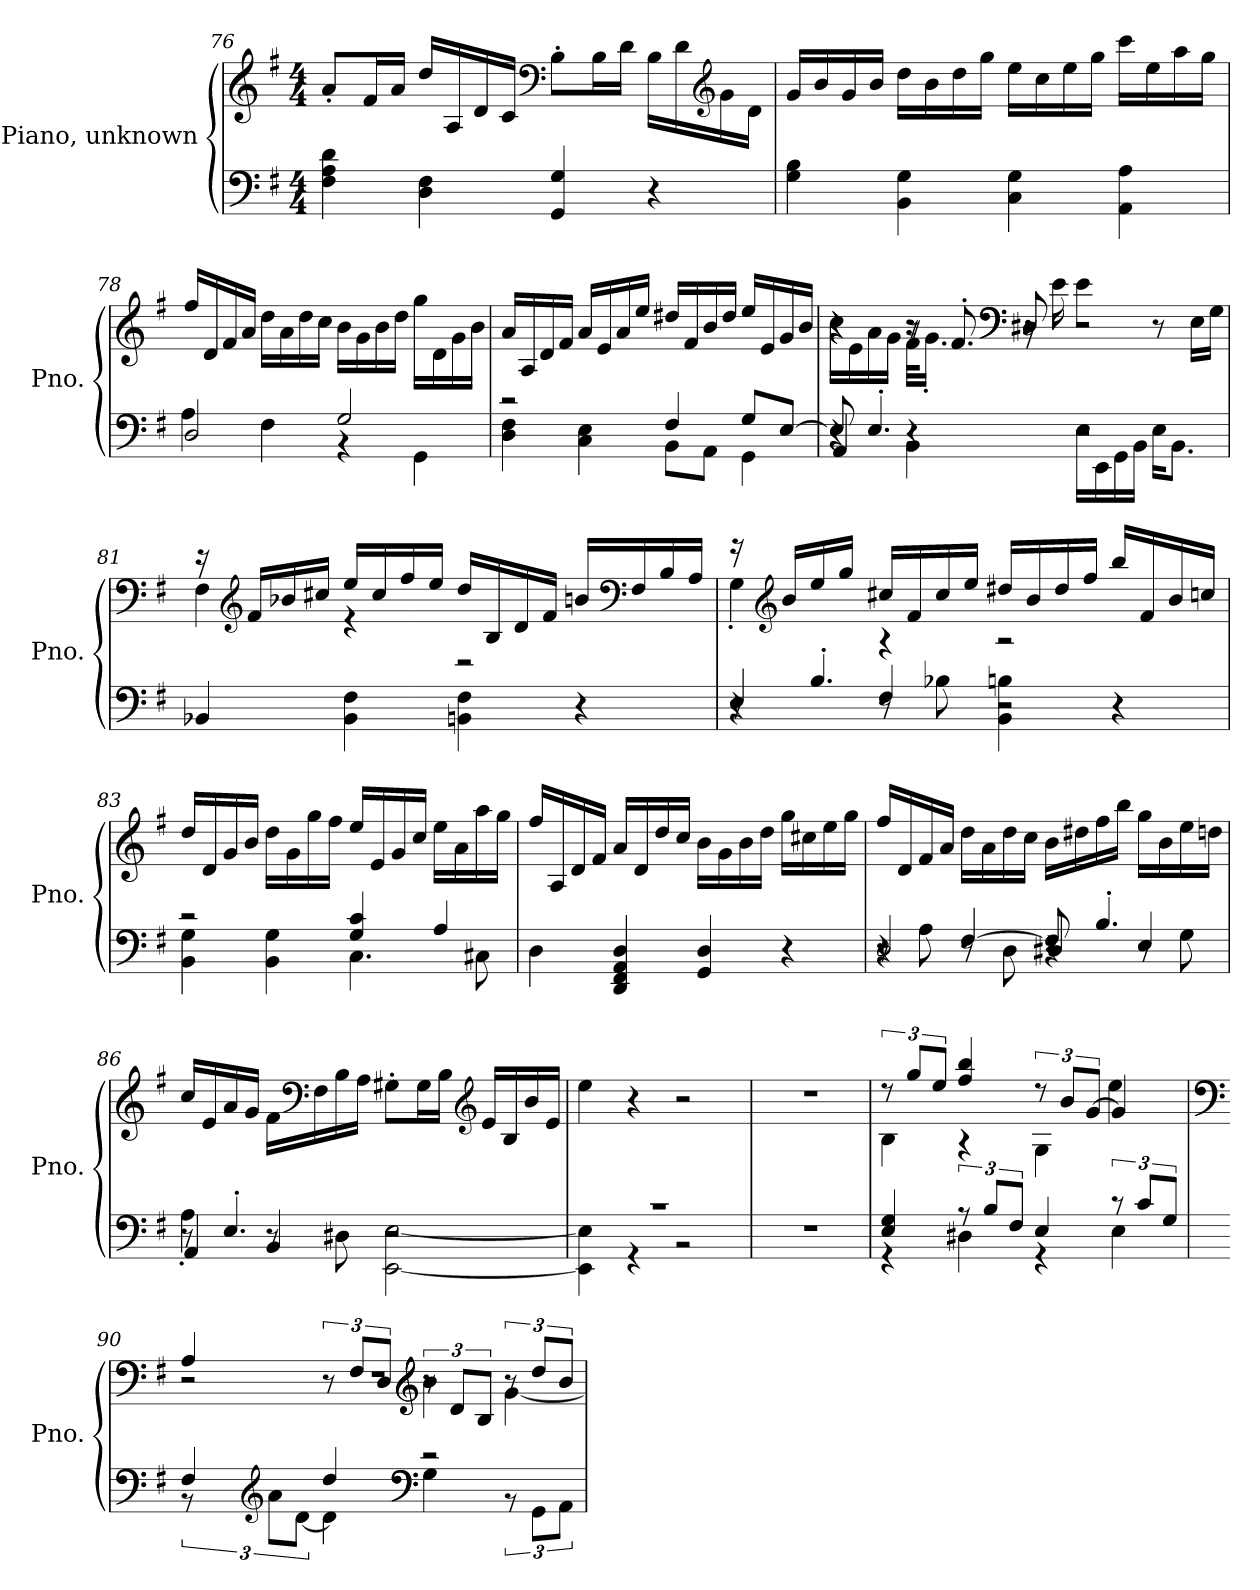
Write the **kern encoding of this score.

**kern	**kern
*part1	*part1
*staff2	*staff1
*I"Piano, unknown	*
*I'Pno.	*
*clefF4	*clefG2
*k[f#]	*k[f#]
*M4/4	*M4/4
=76	=76
4F#\ 4A\ 4d\	8a'/L
.	16f#/L
.	16a/JJ
4D\ 4F#\	16dd/LL
.	16A/
.	16d/
.	16c/JJ
*	*clefF4
4GG/ 4G/	8B'\L
.	16B\L
.	16d\JJ
4r	16B\LL
.	16d\
*	*clefG2
.	16g\
.	16d\JJ
!!LO:LB:g=z
=77	=77
4G\ 4B\	16g/LL
.	16b/
.	16g/
.	16b/JJ
4BB\ 4G\	16dd\LL
.	16b\
.	16dd\
.	16gg\JJ
4C\ 4G\	16ee\LL
.	16cc\
.	16ee\
.	16gg\JJ
4AA\ 4A\	16ccc\LL
.	16ee\
.	16aa\
.	16gg\JJ
=78	=78
*^	*
2D/	4A\	16ff#/LL
.	.	16d/
.	.	16f#/
.	.	16a/JJ
.	4F#\	16dd\LL
.	.	16a\
.	.	16dd\
.	.	16cc\JJ
2G/	4r	16b\LL
.	.	16g\
.	.	16b\
.	.	16dd\JJ
.	4GG\	16gg\LL
.	.	16d\
.	.	16g\
.	.	16b\JJ
!!LO:LB:g=z
=79	=79	=79
2r	4D\ 4F#\	16a/LL
.	.	16A/
.	.	16d/
.	.	16f#/JJ
.	4C\ 4E\	16a/LL
.	.	16e/
.	.	16a/
.	.	16ee/JJ
4F#/	8BB\L	16dd#X/LL
.	.	16f#/
.	8AA\J	16b/
.	.	16dd#/JJ
8G/L	4GG\	16ee/LL
.	.	16e/
[8E/J	.	16g/
.	.	16b/JJ
=80	=80	=80
*	*^	*^
*	*	*	*	*^
8E/]	4r	4AA/	4r	16cc\LL	4r
.	.	.	.	16e\	.
4.E'/	.	.	.	16a\	.
.	.	.	.	16g\JJ	.
.	4BB\	4r	16r	32f#\KLL	8r
.	.	.	.	16.g'\JJ	.
.	.	.	8.f#'/	.	.
*	*	*	*clefF4	*	*
.	.	.	.	16r	8D#X/
.	.	.	.	16e\	.
2r	16E\LL	2r	2r	4e\	2r
.	16EE\	.	.	.	.
.	16GG\	.	.	.	.
.	16BB\JJ	.	.	.	.
.	16E\KL	.	.	8r	.
.	8.BB\J	.	.	.	.
.	.	.	.	16E\LL	.
.	.	.	.	16G\JJ	.
*v	*v	*v	*	*	*
*	*	*v	*v
!!LO:LB:g=z
=81	=81	=81
4BB-X/	16r	4F#\
*	*clefG2	*
.	16f#/LL	.
.	16b-X/	.
.	16cc#X/JJ	.
4BB-\ 4F#\	16ee/LL	4r
.	16cc#/	.
.	16ff#/	.
.	16ee/JJ	.
4BBn\ 4F#\	16dd/LL	2r
.	16B/	.
.	16d/	.
.	16f#/JJ	.
4r	16bn/LL	.
*	*clefF4	*
.	16F#/	.
.	16B/	.
.	16A/JJ	.
=82	=82	=82
*^	*	*
*	*^	*	*
8r	4r	4E/	16r	4G'\
*	*	*	*clefG2	*
.	.	.	16b/LL	.
4.B'/	.	.	16ee/	.
.	.	.	16gg/JJ	.
.	8r	4F#/	16cc#X/LL	4r
.	.	.	16f#/	.
.	8B-X\	.	16cc#/	.
.	.	.	16ee/JJ	.
2r	4BB\ 4Bn\	2r	16dd#X/LL	2r
.	.	.	16b/	.
.	.	.	16dd#/	.
.	.	.	16ff#/JJ	.
.	4r	.	16bb/LL	.
.	.	.	16f#/	.
.	.	.	16b/	.
.	.	.	16ccn/JJ	.
*	*v	*v	*	*
*	*	*v	*v
!!LO:PB:g=z
=83	=83	=83
2r	4BB\ 4G\	16dd/LL
.	.	16d/
.	.	16g/
.	.	16b/JJ
.	4BB\ 4G\	16dd\LL
.	.	16g\
.	.	16gg\
.	.	16ff#\JJ
4G/ 4c/	4.C\	16ee/LL
.	.	16e/
.	.	16g/
.	.	16cc/JJ
4A/	.	16ee\LL
.	.	16a\
.	8C#X\	16aa\
.	.	16gg\JJ
*v	*v	*
=84	=84
4D\	16ff#/LL
.	16A/
.	16d/
.	16f#/JJ
4DD/ 4FF#/ 4AA/ 4D/	16a/LL
.	16d/
.	16dd/
.	16cc/JJ
4GG/ 4D/	16b\LL
.	16g\
.	16b\
.	16dd\JJ
4r	16gg\LL
.	16cc#X\
.	16ee\
.	16gg\JJ
!!LO:LB:g=z
=85	=85
*^	*
*	*^	*
4r	8r	2D/	16ff#/LL
.	.	.	16d/
.	8A\	.	16f#/
.	.	.	16a/JJ
[4F#/	8r	.	16dd\LL
.	.	.	16a\
.	8D\	.	16dd\
.	.	.	16cc\JJ
8F#/]	4r	4D#X/	16b\LL
.	.	.	16dd#X\
4.B'/	.	.	16ff#\
.	.	.	16bb\JJ
.	8r	4E/	16gg\LL
.	.	.	16b\
.	8G\	.	16ee\
.	.	.	16ddn\JJ
=86	=86	=86	=86
8r	4A'\	4AA/	16cc/LL
.	.	.	16e/
4.E'/	.	.	16a/
.	.	.	16g/JJ
.	8r	4BB/	16f#\LL
*	*	*	*clefF4
.	.	.	16F#\
.	8D#X\	.	16B\
.	.	.	16A\JJ
2r	[2EE\ [2E\	2r	8G#X'\L
.	.	.	16G#\L
.	.	.	16B\JJ
*	*	*	*clefG2
.	.	.	16e/LL
.	.	.	16B/
.	.	.	16b/
.	.	.	16e/JJ
*	*v	*v	*
=87	=87	=87
1r	4EE\] 4E\]	4ee\
.	4r	4r
.	2r	2r
*v	*v	*
=88	=88
1r	1r
!!LO:LB:g=z
=89	=89
*^	*^
4E/ 4G/	4r	12r	4B\
.	.	12gg/L	.
.	.	12ee/J	.
12r	4D#X\	4ff#/ 4bb/	4r
12B/L	.	.	.
12F#/J	.	.	.
4E/	4r	12r	4G\
.	.	12b/L	.
.	.	[12g/J	.
12r	4E\	4g/]	4ee\
12c/L	.	.	.
12G/J	.	.	.
*	*	*v	*v
=90	=90	=90
*	*	*clefF4
*	*	*^
*	*	*	*^
4F#/	12r	1r	2r	4A/
*clefG2	*	*	*	*
.	12a\L	.	.	.
.	[12d\J	.	.	.
4dd/	4d\]	.	.	12r
.	.	.	.	12F#/L
.	.	.	.	12D/J
*clefF4	*	*clefG2	*	*
2r	4G\	.	4b\	12r
.	.	.	.	12d/L
.	.	.	.	12B/J
.	12r	.	[4g\	12r
.	12GG\L	.	.	12dd/L
.	12AA\J	.	.	12b/J
*v	*v	*	*	*
*	*v	*v	*v
=	=
*-	*-
